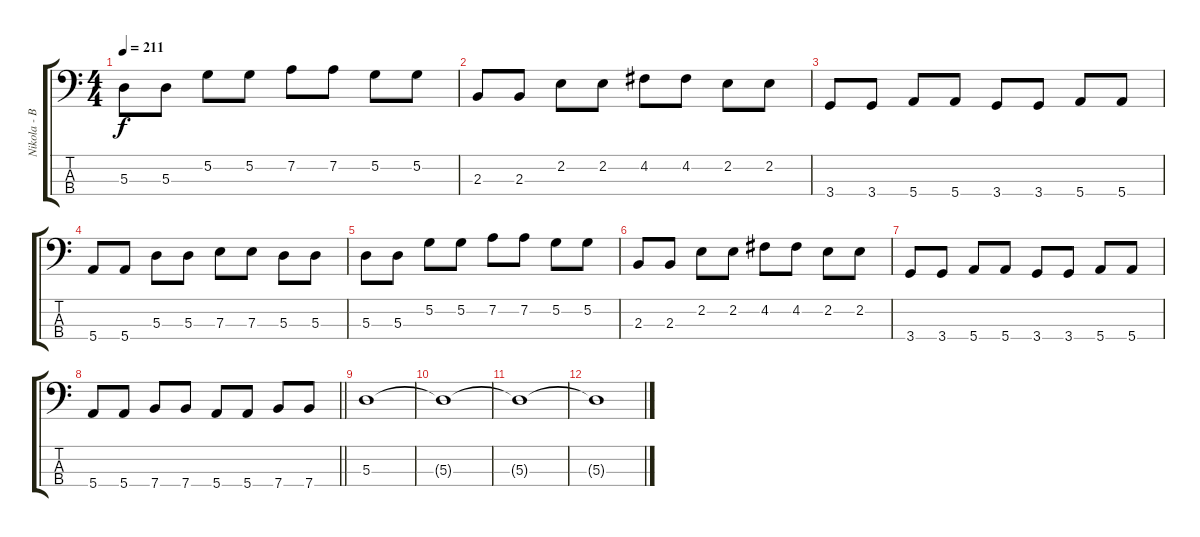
\track ("Nikola - Bass" "Nikola - B") {instrument electricbasspick}
\staff {score tabs}
\tuning (G2 D2 A1 E1) {hide}
\ts (4 4)
\tempo 211
\clef f4
\ks c
5.3.8{dy f} 5.3.8 5.2.8 5.2.8 7.2.8 7.2.8 5.2.8 5.2.8 |
2.3.8 2.3.8 2.2.8 2.2.8 4.2.8 4.2.8 2.2.8 2.2.8 |
3.4.8 3.4.8 5.4.8 5.4.8 3.4.8 3.4.8 5.4.8 5.4.8 |
5.4.8 5.4.8 5.3.8 5.3.8 7.3.8 7.3.8 5.3.8 5.3.8 |
5.3.8 5.3.8 5.2.8 5.2.8 7.2.8 7.2.8 5.2.8 5.2.8 |
2.3.8 2.3.8 2.2.8 2.2.8 4.2.8 4.2.8 2.2.8 2.2.8 |
3.4.8 3.4.8 5.4.8 5.4.8 3.4.8 3.4.8 5.4.8 5.4.8 |
\barLineRight lightlight
5.4.8 5.4.8 7.4.8 7.4.8 5.4.8 5.4.8 7.4.8 7.4.8 |
5.3.1 |
5.3{t}.1 |
5.3{t}.1 |
5.3{t}.1
